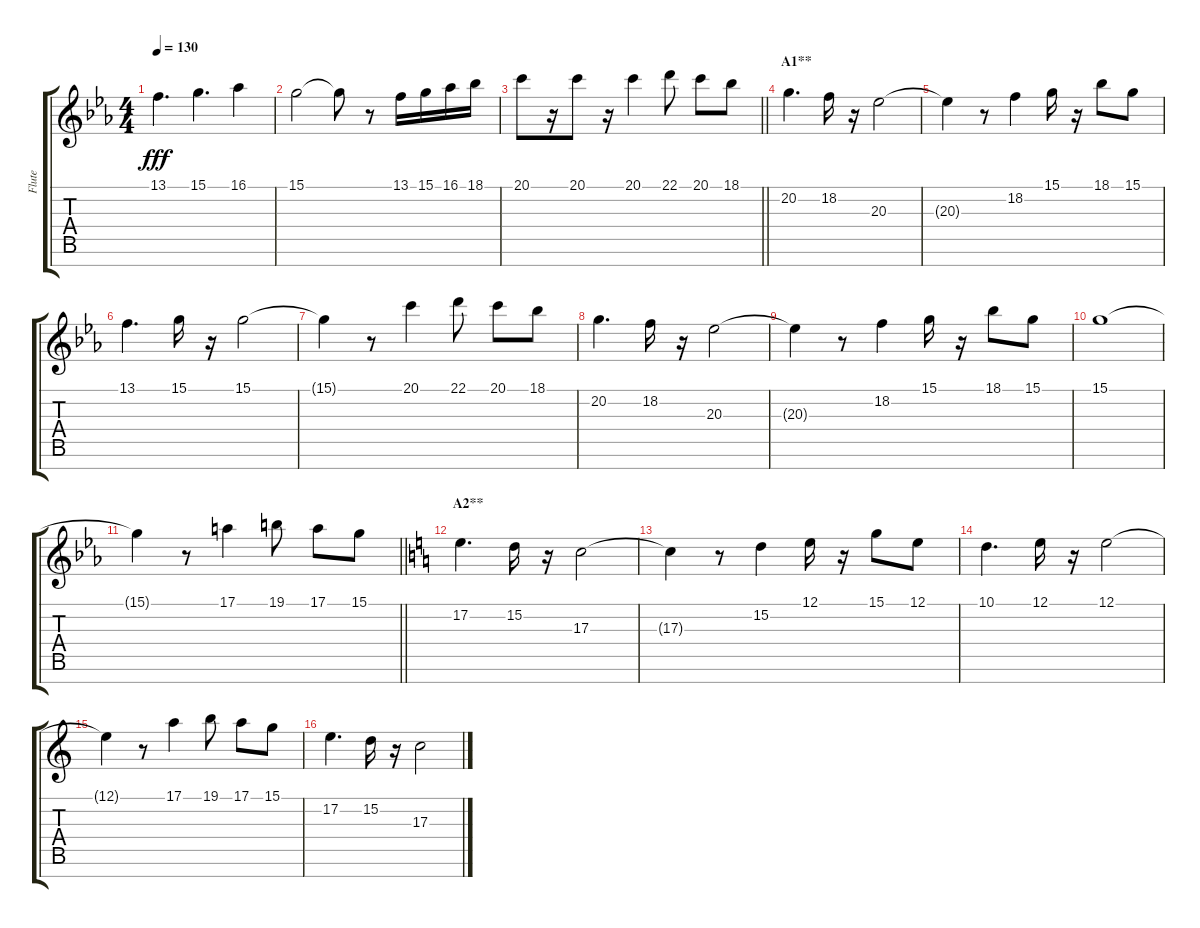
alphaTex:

\track ("Flute" "Flute") {instrument piccolo}
\staff {score tabs}
\tuning (E4 B3 G3 D3 A2 E2 B1) {hide}
\ts (4 4)
\tempo 130
\clef g2
\ks eb
13.1.4{d dy fff} 15.1.4{d} 16.1.4 |
15.1.2 15.1{t}.8 r.8 13.1.16 15.1.16 16.1.16 18.1.16 |
\barLineRight lightlight
20.1.8 r.16 20.1.8 r.16 20.1.4 22.1.8 20.1.8 18.1.8 |
\section ("" "A1**")
20.2.4{d} 18.2.16 r.16 20.3.2 |
20.3{t}.4 r.8 18.2.4 15.1.16 r.16 18.1.8 15.1.8 |
13.1.4{d} 15.1.16 r.16 15.1.2 |
15.1{t}.4 r.8 20.1.4 22.1.8 20.1.8 18.1.8 |
20.2.4{d} 18.2.16 r.16 20.3.2 |
20.3{t}.4 r.8 18.2.4 15.1.16 r.16 18.1.8 15.1.8 |
15.1.1 |
\barLineRight lightlight
15.1{t}.4 r.8 17.1.4 19.1.8 17.1.8 15.1.8 |
\section ("" "A2**")
\ks c
17.2.4{d} 15.2.16 r.16 17.3.2 |
17.3{t}.4 r.8 15.2.4 12.1.16 r.16 15.1.8 12.1.8 |
10.1.4{d} 12.1.16 r.16 12.1.2 |
12.1{t}.4 r.8 17.1.4 19.1.8 17.1.8 15.1.8 |
17.2.4{d} 15.2.16 r.16 17.3.2
